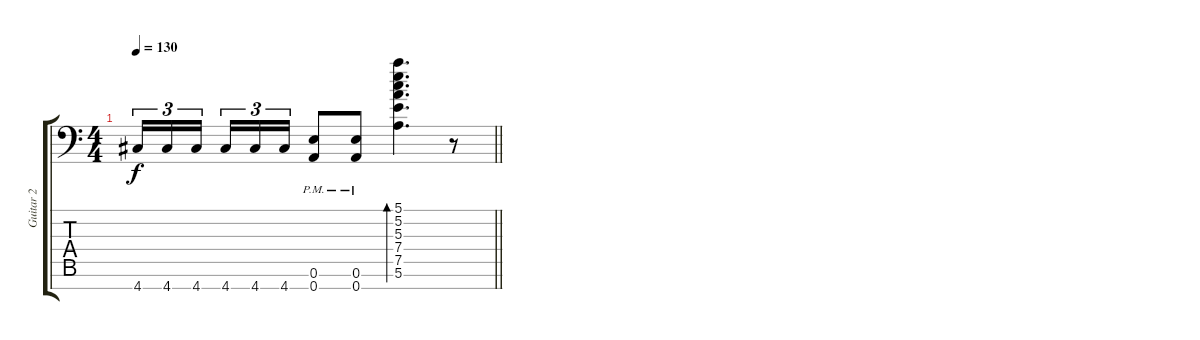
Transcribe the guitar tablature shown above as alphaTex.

\track ("Guitar 2" "Guitar 2") {instrument distortionguitar}
\staff {score tabs}
\tuning (E4 B3 G3 D3 A2 E2 A1) {hide}
\ts (4 4)
\tempo 130
\clef f4
\barLineRight lightlight
\ks c
4.7.16{tu (3 2) dy f} 4.7.16{tu (3 2)} 4.7.16{tu (3 2) beam splitsecondary} 4.7.16{tu (3 2)} 4.7.16{tu (3 2)} 4.7.16{tu (3 2)} (0.6{pm} 0.7{pm}).8 (0.6{pm} 0.7{pm}).8 (5.1 5.2 5.3 7.4 7.5 5.6).4{d bd 60} r.8
